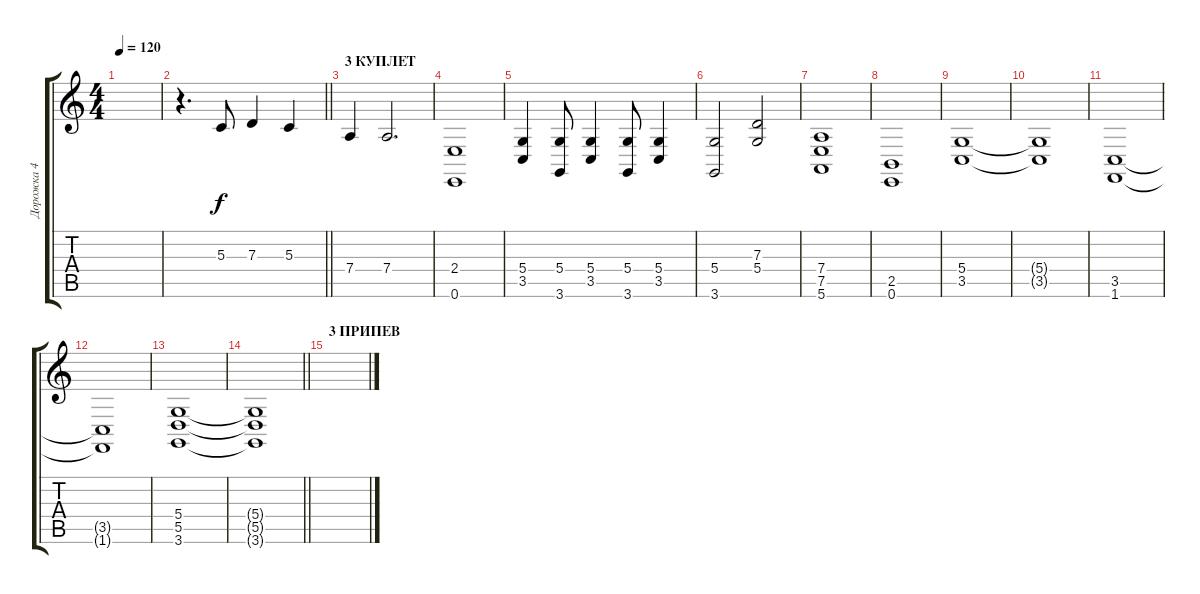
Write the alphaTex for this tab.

\track ("Дорожка 4" "Дорожка 4") {instrument violin}
\staff {score tabs}
\tuning (E4 B3 G3 D3 A2 E2) {hide}
\ts (4 4)
\tempo 120
\clef g2
\ks c
|
\barLineRight lightlight
r.4{d} 5.3.8 7.3.4 5.3.4 |
\section ("" "3 КУПЛЕТ")
7.4.4{volume 15} 7.4.2{d} |
(2.4 0.6).1 |
(5.4 3.5).4 (5.4 3.6).8 (5.4 3.5).4 (5.4 3.6).8 (5.4 3.5).4 |
(5.4 3.6).2 (7.3 5.4).2 |
(7.4 7.5 5.6).1 |
(2.5 0.6).1 |
(5.4 3.5).1 |
(5.4{t} 3.5{t}).1 |
(3.5 1.6).1 |
(3.5{t} 1.6{t}).1 |
(5.4 5.5 3.6).1 |
\barLineRight lightlight
(5.4{t} 5.5{t} 3.6{t}).1 |
\section ("" "3 ПРИПЕВ")
